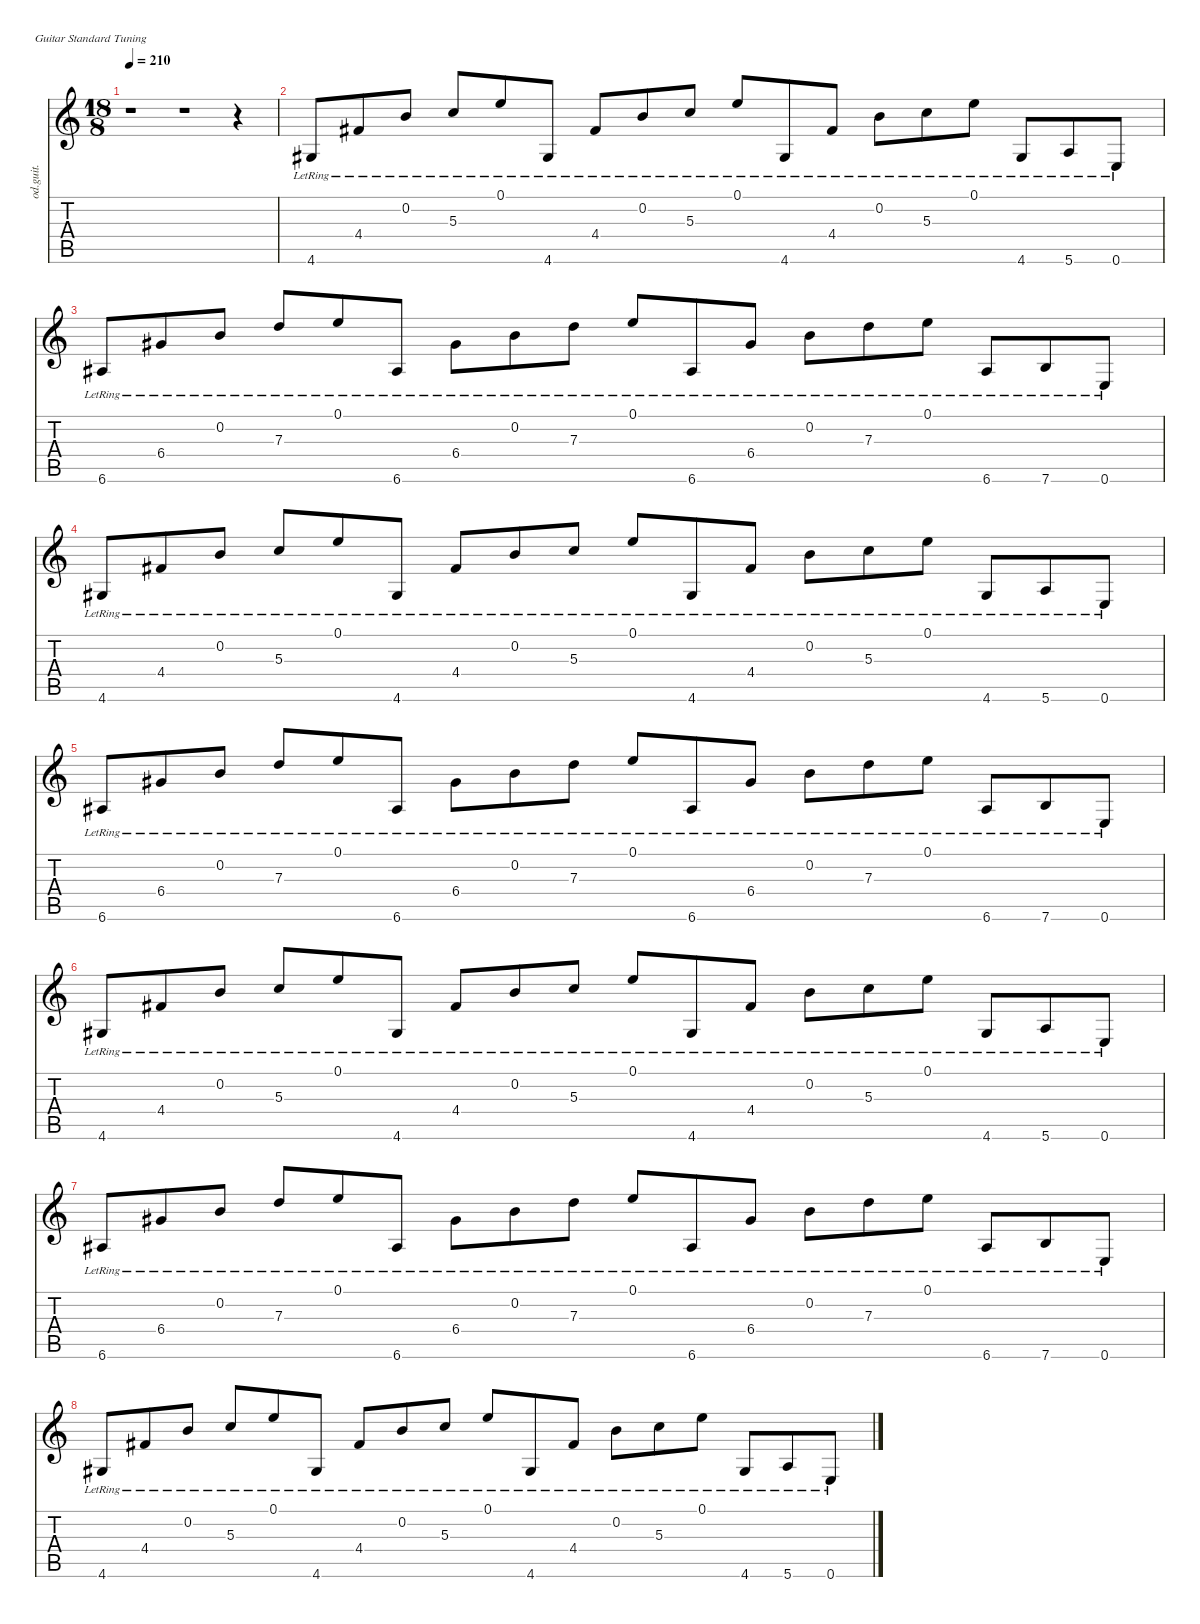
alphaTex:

\defaultSystemsLayout 4
\hideDynamics
\bracketExtendMode nobrackets
\otherSystemsTrackNameOrientation horizontal
\track ("Guitar" "od.guit.") {instrument overdrivenguitar}
\staff {score tabs}
\tuning (E4 B3 G3 D3 A2 E2)
\ts (18 8)
\tempo 210
\clef g2
\ks c
r.1{dy f beam Down} r.1{beam Down} r.4{beam Down} |
4.6{lr acc #}.8{beam Up} 4.4{lr acc #}.8{beam Up} 0.2{lr}.8{beam Up} 5.3{lr}.8{beam Up} 0.1{lr}.8{beam Up} 4.6{lr acc #}.8{beam Up} 4.4{lr acc #}.8{beam Up} 0.2{lr}.8{beam Up} 5.3{lr}.8{beam Up} 0.1{lr}.8{beam Up} 4.6{lr acc #}.8{beam Up} 4.4{lr acc #}.8{beam Up} 0.2{lr}.8{beam Down} 5.3{lr}.8{beam Down} 0.1{lr}.8{beam Down} 4.6{lr acc #}.8{beam Up} 5.6{lr}.8{beam Up} 0.6{lr}.8{beam Up} |
6.6{lr acc #}.8{beam Up} 6.4{lr acc #}.8{beam Up} 0.2{lr}.8{beam Up} 7.3{lr}.8{beam Up} 0.1{lr}.8{beam Up} 6.6{lr acc #}.8{beam Up} 6.4{lr acc #}.8{beam Down} 0.2{lr}.8{beam Down} 7.3{lr}.8{beam Down} 0.1{lr}.8{beam Up} 6.6{lr acc #}.8{beam Up} 6.4{lr acc #}.8{beam Up} 0.2{lr}.8{beam Down} 7.3{lr}.8{beam Down} 0.1{lr}.8{beam Down} 6.6{lr acc #}.8{beam Up} 7.6{lr}.8{beam Up} 0.6{lr}.8{beam Up} |
4.6{lr acc #}.8{beam Up} 4.4{lr acc #}.8{beam Up} 0.2{lr}.8{beam Up} 5.3{lr}.8{beam Up} 0.1{lr}.8{beam Up} 4.6{lr acc #}.8{beam Up} 4.4{lr acc #}.8{beam Up} 0.2{lr}.8{beam Up} 5.3{lr}.8{beam Up} 0.1{lr}.8{beam Up} 4.6{lr acc #}.8{beam Up} 4.4{lr acc #}.8{beam Up} 0.2{lr}.8{beam Down} 5.3{lr}.8{beam Down} 0.1{lr}.8{beam Down} 4.6{lr acc #}.8{beam Up} 5.6{lr}.8{beam Up} 0.6{lr}.8{beam Up} |
6.6{lr acc #}.8{beam Up} 6.4{lr acc #}.8{beam Up} 0.2{lr}.8{beam Up} 7.3{lr}.8{beam Up} 0.1{lr}.8{beam Up} 6.6{lr acc #}.8{beam Up} 6.4{lr acc #}.8{beam Down} 0.2{lr}.8{beam Down} 7.3{lr}.8{beam Down} 0.1{lr}.8{beam Up} 6.6{lr acc #}.8{beam Up} 6.4{lr acc #}.8{beam Up} 0.2{lr}.8{beam Down} 7.3{lr}.8{beam Down} 0.1{lr}.8{beam Down} 6.6{lr acc #}.8{beam Up} 7.6{lr}.8{beam Up} 0.6{lr}.8{beam Up} |
4.6{lr acc #}.8{beam Up} 4.4{lr acc #}.8{beam Up} 0.2{lr}.8{beam Up} 5.3{lr}.8{beam Up} 0.1{lr}.8{beam Up} 4.6{lr acc #}.8{beam Up} 4.4{lr acc #}.8{beam Up} 0.2{lr}.8{beam Up} 5.3{lr}.8{beam Up} 0.1{lr}.8{beam Up} 4.6{lr acc #}.8{beam Up} 4.4{lr acc #}.8{beam Up} 0.2{lr}.8{beam Down} 5.3{lr}.8{beam Down} 0.1{lr}.8{beam Down} 4.6{lr acc #}.8{beam Up} 5.6{lr}.8{beam Up} 0.6{lr}.8{beam Up} |
6.6{lr acc #}.8{beam Up} 6.4{lr acc #}.8{beam Up} 0.2{lr}.8{beam Up} 7.3{lr}.8{beam Up} 0.1{lr}.8{beam Up} 6.6{lr acc #}.8{beam Up} 6.4{lr acc #}.8{beam Down} 0.2{lr}.8{beam Down} 7.3{lr}.8{beam Down} 0.1{lr}.8{beam Up} 6.6{lr acc #}.8{beam Up} 6.4{lr acc #}.8{beam Up} 0.2{lr}.8{beam Down} 7.3{lr}.8{beam Down} 0.1{lr}.8{beam Down} 6.6{lr acc #}.8{beam Up} 7.6{lr}.8{beam Up} 0.6{lr}.8{beam Up} |
4.6{lr acc #}.8{beam Up} 4.4{lr acc #}.8{beam Up} 0.2{lr}.8{beam Up} 5.3{lr}.8{beam Up} 0.1{lr}.8{beam Up} 4.6{lr acc #}.8{beam Up} 4.4{lr acc #}.8{beam Up} 0.2{lr}.8{beam Up} 5.3{lr}.8{beam Up} 0.1{lr}.8{beam Up} 4.6{lr acc #}.8{beam Up} 4.4{lr acc #}.8{beam Up} 0.2{lr}.8{beam Down} 5.3{lr}.8{beam Down} 0.1{lr}.8{beam Down} 4.6{lr acc #}.8{beam Up} 5.6{lr}.8{beam Up} 0.6{lr}.8{beam Up}
